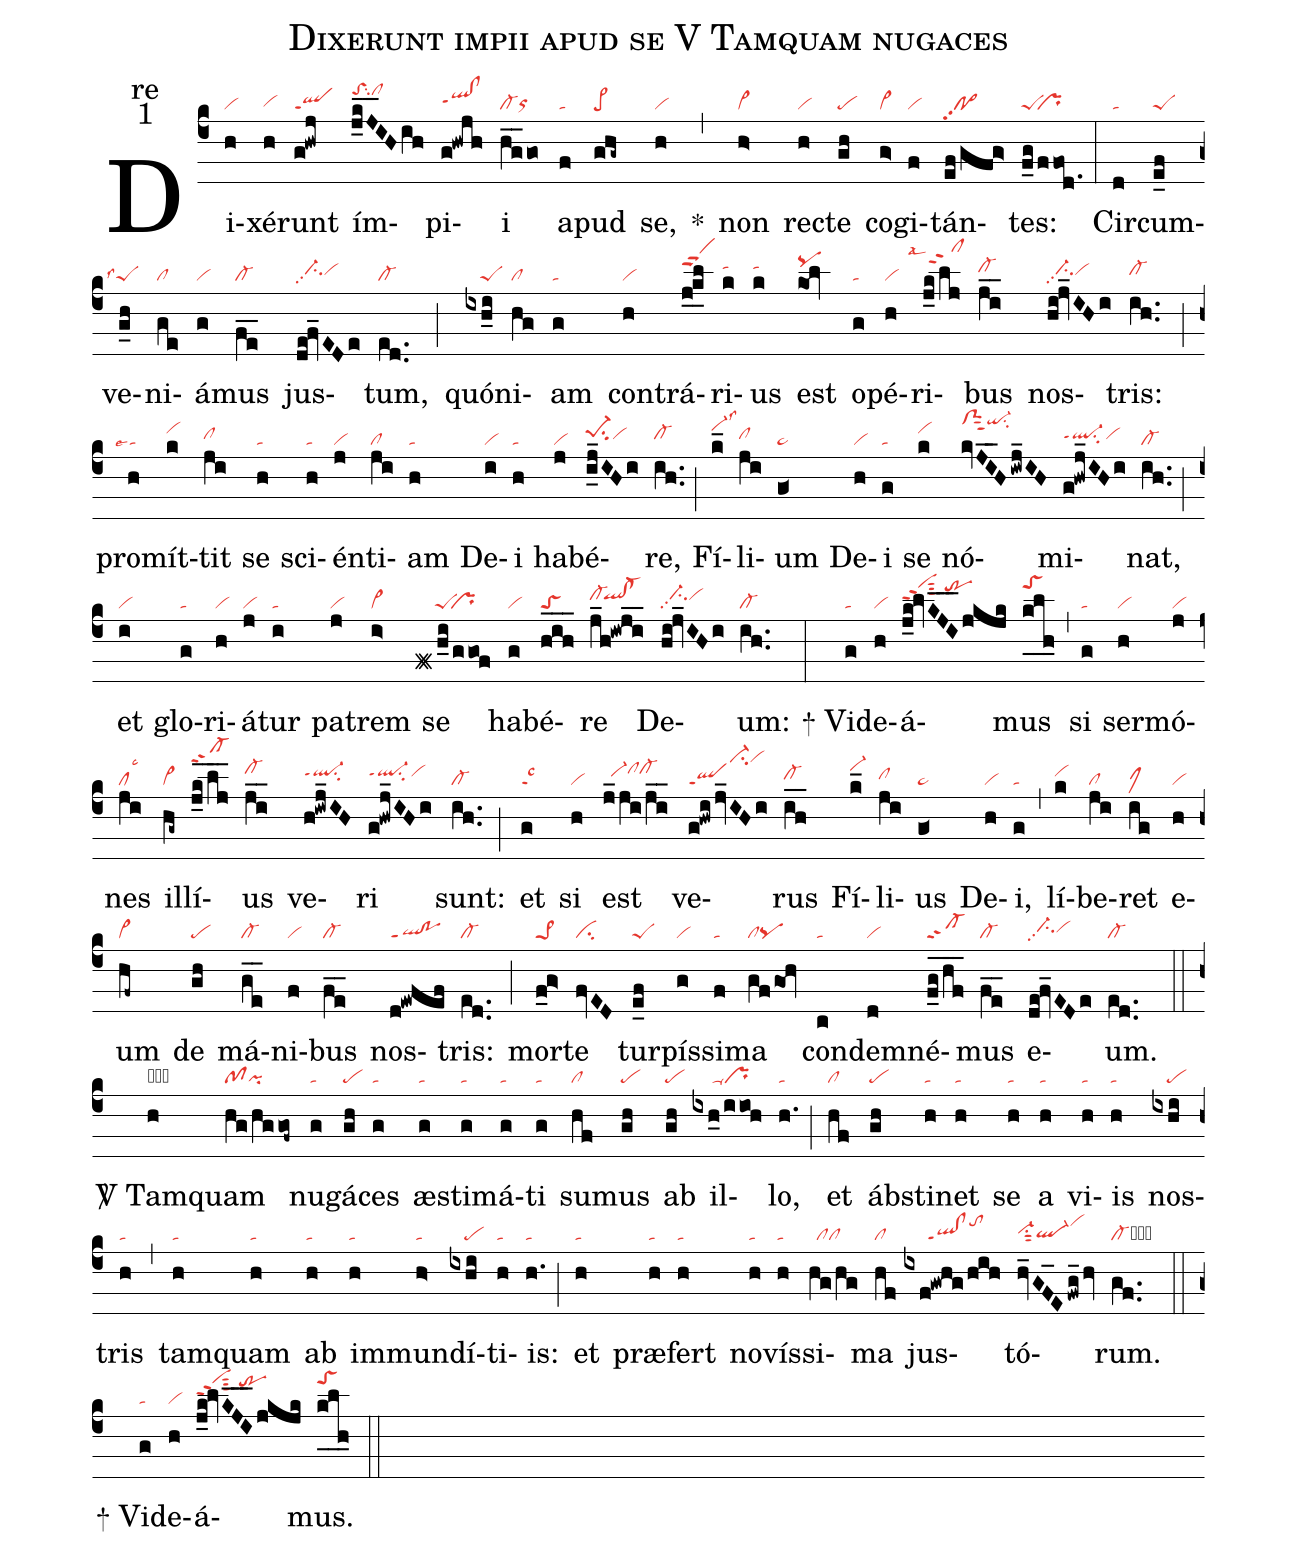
name:Dixerunt impii apud se V Tamquam nugaces;
office-part:re;
mode:1;
nabc-lines:1;
%%
(c4) Di(h|vi)xé(h|vihg)runt(g!hwj|qlppt1) ím(j_kJ__IHih|toShksu2clhk)pi(g!hwjh|qlhh!clhhppt1)i(hg__go|cl-orhg) a(f|ta)pud(ghg~|pe>) se,(h|vi) <sp>*</sp>(,) non(h>|vi>) rec(h|vi)te(gh|pe) co(g>|vi>)gi(f|vi)tán(ef/gfg>|po>pp2)tes:(f_g/ffod.|peS``pr) (:) Cir(d|ta)cum(e_f|peS)ve(g_h|```peSlss4)ni(ge|cl)á(g|vi)mus(fe__|cl-) jus(de!fv_EDe|//ci-hhpp2vihh)tum,(ed..|cl-) (;) quón(ixh_i|////peS)i(hg|cl)am(g|ta) con(h|vi)trá(j_0!k_l|scShk)ri(k|tahj)us(k|tahj) est(kol|pqhk) o(g|ta)pé(h|vi)ri(j_k/lj|````clhlppt2lsal4)bus(ji__|cl-hi) nos(hi!jv_IHi|//ci-hhpp2vihh)tris:(ih..|cl-hh) (;) pro(h|```talse4)mít(k|vihj)tit(ji|clhh) se(h|ta) sci(h|ta)én(j|vi)ti(ji|cl)am(h|ta) De(i|vi)i(h|ta) ha(j|vi)bé(i_j_IHi|pe-1hisu2vihh)re,(ih..|cl-hh) (;) Fí(k_|vi-hklss3)li(ji|clhh)um(g<|ta>) De(h|vi)i(g|ta) se(k|vihj) nó(kvJI__H/iwj_IH|clShmsut2qi-hmsu2)mi(g!hwj_IHi|ql-hhppt1su2vihh)nat,(ih..|cl-) (;) et(i|vi) glo(g|ta)ri(h|vi)á(j|vi)tur(i|ta) pa(j|vi)trem(i>|vi>) se(f#h_i/ggof|/////peS``pr) ha(g|vi)bé(hih___|toS)re(j_h!iwji__|cl-hi`qlhi!cl-hi) De(hi!jv_IHi|//ci-hipp2vihi)um:(ih..|cl-) (:)
<sp>+</sp> Vi(g|ta)de(h|vi)á(j_k!lvKJI___jkjk|vihmppt2sut3/trhl)mus(k_0l_0h_0|toShm) (,) si(g|ta) ser(h|vi)mó(j|vi)nes(ji|cllsc3) il(hg~|vi>)lí(j_k_/lj__|sf-hn)us(ji__|cl-hj) ve(h!iwj_IH|ql-hippt1su2)ri(g!hwj_IHi|ql-hippt1su2vihi) sunt:(ih..|cl-) (;) et(g|talsc3) si(h|vi) est(j_ji/ji__|//vi-hiclhjcl-hj) ve(g!hwi/jv_IHi|qlppt1ci-hnvihn)rus(ih__|cl-hh) Fí(k_|vi-hk)li(ji|clhh)us(g<|ta>) De(h|vi)i,(g|ta) (,) lí(k|vihi)be(ji|cl)ret(ig|clMhh) e(h|vi)um(hf~|vi>) de(gh|pe) má(ge__|cl-)ni(f|vi)bus(fe__|cl-) nos(d!ewfef|ql!poppt1)tris:(ed..|cl-) (;) mor(f_g>|pe>1)te(fvED|ci) tur(e_f|peS)pís(g|vi)si(f|ta)ma(gf/goh|clpq) con(c|ta)dem(d|vi)né(f_g_/hf__|sf-)mus(fe__|cl-) e(de!fv_EDe|//ci-hhpp2vihh)um.(ed..|cl-) (::)

<sp>V/</sp> Tam(h|obvi)quam(hg/hggof~|pfpi) nu(g|ta)gá(gh|pe)ces(g|ta) æs(g|ta)ti(g|ta)má(g|ta)ti(g|ta) su(hf|cl)mus(gh|pe) ab(gh|pe) il(ixh_0/iioh|/////ta-pr)lo,(h.|ta) (;) et(hf|cl) áb(gh|pe)sti(h|ta)net(h|ta) se(h|ta) a(h|ta) vi(h|ta)is(h|ta) nos(ixhi|////pe)tris(h|ta) (,) tam(h|ta)quam(h|ta) ab(h|ta) im(h|ta)mun(h>|ta)dí(ixhi|////pe)ti(h|ta)is:(h.|ta) (;) et(h|ta) præ(h|ta)fert(h|ta) no(h|ta)vís(h|ta)si(hg/hg|//clcl)ma(hf|cl) jus(ixf!gwhg/hih|//////ql!clppt1tohk)tó(hv_GF_E/fwg_/hv|vi-hhsu1sut2ql-hgvihk)rum.(gf..|cl-cb) (::)
<sp>+</sp> Vi(g|ta)de(h|vi)á(j_k!lvKJI___jkjk|vihmppt2sut3/trhl)mus.(k_0l_0h_0|toShm) (::)
